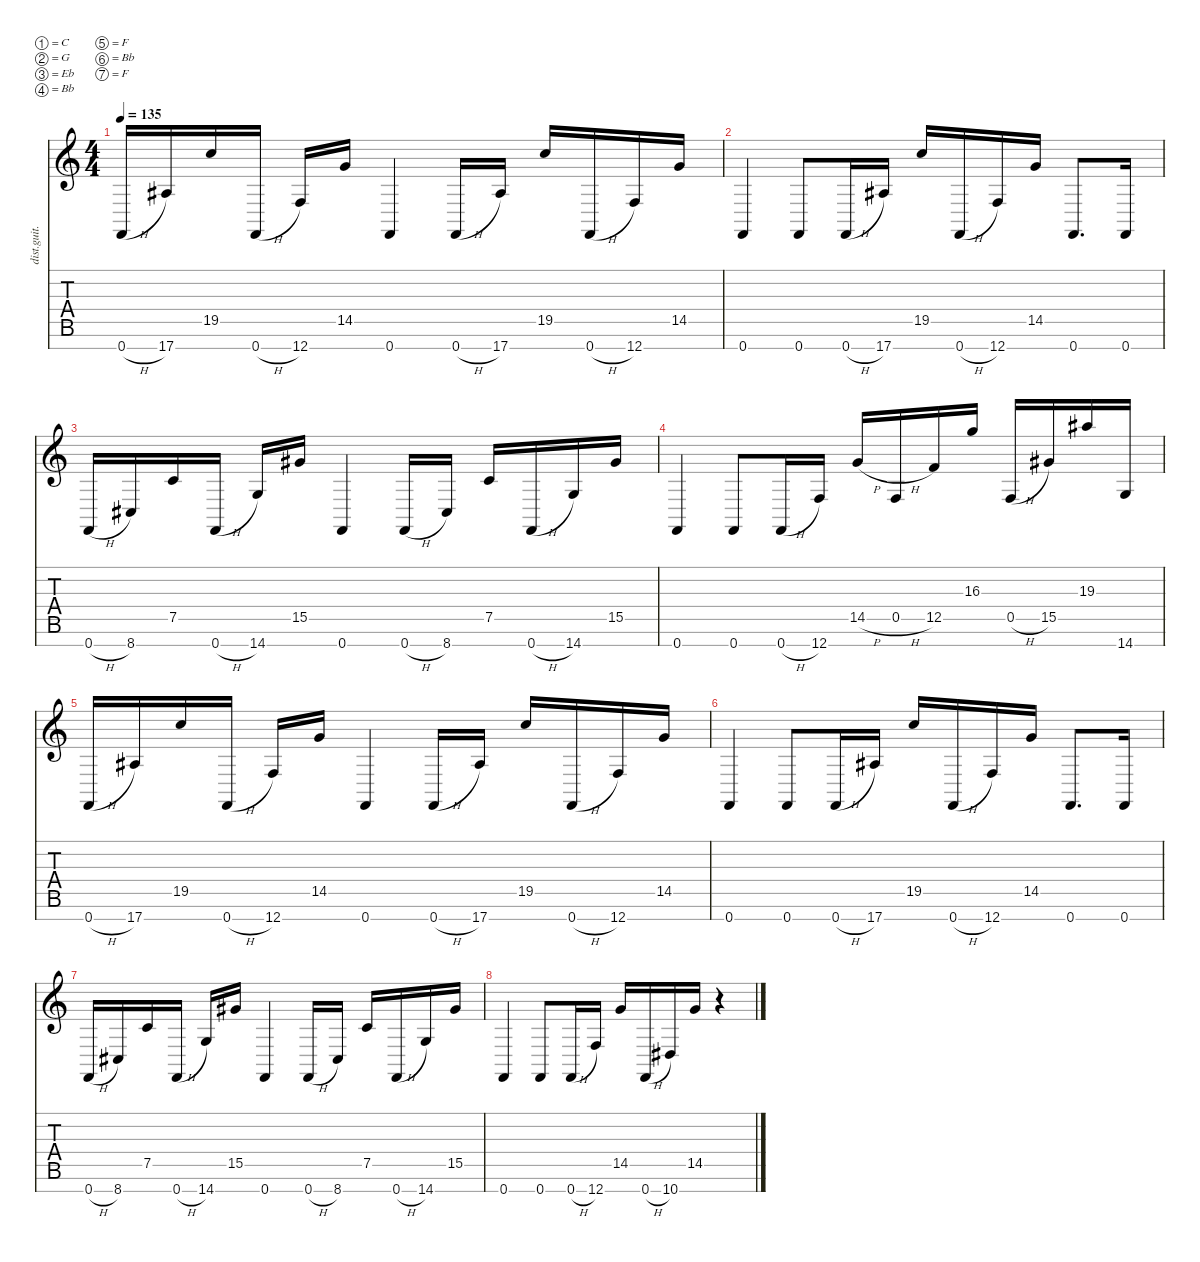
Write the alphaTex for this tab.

\defaultSystemsLayout 4
\hideDynamics
\bracketExtendMode nobrackets
\track ("Rhythm " "dist.guit.") {instrument distortionguitar}
\staff {score tabs}
\tuning (C4 G3 Eb3 Bb2 F2 Bb1 F1)
\ts (4 4)
\tempo 135
\clef g2
\ks c
0.7{h}.16{dy mf} 17.7{acc #}.16 19.5.16 0.7{h}.16 12.7.16 14.5.16 0.7.4 0.7{h}.16 17.7{acc #}.16 19.5.16 0.7{h}.16 12.7.16 14.5.16 |
0.7.4 0.7.8 0.7{h}.16 17.7{acc #}.16 19.5.16 0.7{h}.16 12.7.16 14.5.16 0.7.8{d} 0.7.16 |
0.7{h}.16 8.7{acc #}.16 7.5.16 0.7{h}.16 14.7.16 15.5{acc #}.16 0.7.4 0.7{h}.16 8.7{acc #}.16 7.5.16 0.7{h}.16 14.7.16 15.5{acc #}.16 |
0.7.4 0.7.8 0.7{h}.16 12.7.16 14.5{h}.16 0.5{h}.16 12.5.16 16.3.16 0.5{h}.16 15.5{acc #}.16 19.3{acc #}.16 14.7.16 |
0.7{h}.16 17.7{acc #}.16 19.5.16 0.7{h}.16 12.7.16 14.5.16 0.7.4 0.7{h}.16 17.7{acc #}.16 19.5.16 0.7{h}.16 12.7.16 14.5.16 |
0.7.4 0.7.8 0.7{h}.16 17.7{acc #}.16 19.5.16 0.7{h}.16 12.7.16 14.5.16 0.7.8{d} 0.7.16 |
0.7{h}.16 8.7{acc #}.16 7.5.16 0.7{h}.16 14.7.16 15.5{acc #}.16 0.7.4 0.7{h}.16 8.7{acc #}.16 7.5.16 0.7{h}.16 14.7.16 15.5{acc #}.16 |
0.7.4 0.7.8 0.7{h}.16 12.7.16 14.5.16 0.7{h}.16 10.7{acc #}.16 14.5.16 r.4
